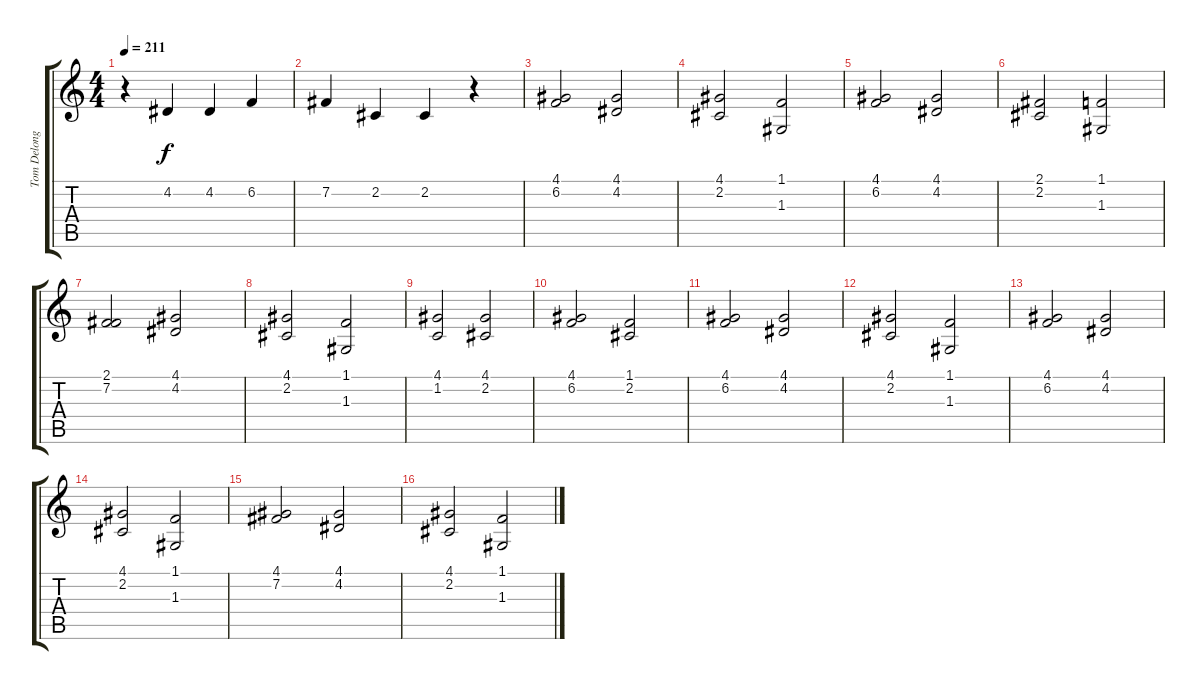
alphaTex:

\track ("Tom Delonge (Vocals)" "Tom Delong") {instrument tenorsax}
\staff {score tabs}
\tuning (E4 B3 G3 D3 A2 E2) {hide}
\ts (4 4)
\tempo 211
\clef g2
\ks c
r.4{dy f} 4.2.4 4.2.4 6.2.4 |
7.2.4 2.2.4 2.2.4 r.4 |
(4.1 6.2).2 (4.1 4.2).2 |
(4.1 2.2).2 (1.1 1.3).2 |
(4.1 6.2).2 (4.1 4.2).2 |
(2.1 2.2).2 (1.1 1.3).2 |
(2.1 7.2).2 (4.1 4.2).2 |
(4.1 2.2).2 (1.1 1.3).2 |
(4.1 1.2).2 (4.1 2.2).2 |
(4.1 6.2).2 (1.1 2.2).2 |
(4.1 6.2).2 (4.1 4.2).2 |
(4.1 2.2).2 (1.1 1.3).2 |
(4.1 6.2).2 (4.1 4.2).2 |
(4.1 2.2).2 (1.1 1.3).2 |
(4.1 7.2).2 (4.1 4.2).2 |
(4.1 2.2).2 (1.1 1.3).2
